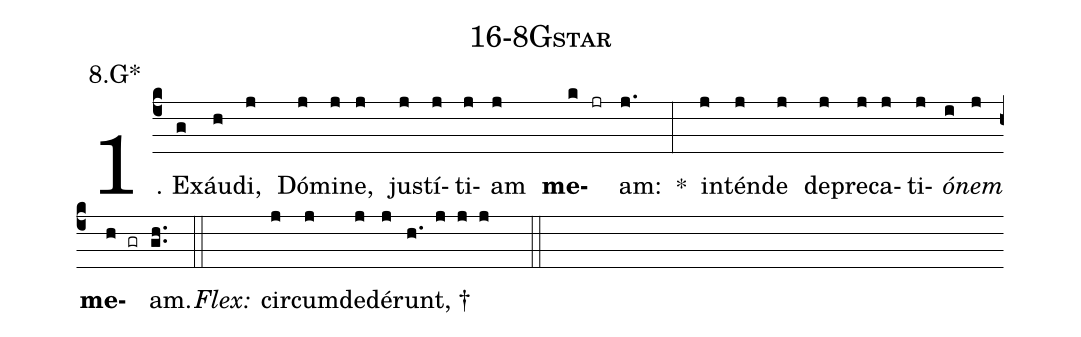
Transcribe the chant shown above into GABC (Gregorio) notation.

name: 16-8Gstar;
annotation: 8.G*;
%%
(c4)1. Ex(g)áu(h)di,(j) Dó(j)mi(j)ne,(j) jus(j)tí(j)ti(j)am(j) <b>me</b>(k jr)am:(j.) *(:) in(j)tén(j)de(j) de(j)pre(j)ca(j)ti(j)<i>ó</i>(i)<i>nem</i>(j) <b>me</b>(h gr)am.(gh..) (::)
<i>Flex:</i>()  cir(j)cum(j)de(j)dé(j)runt, †(h. j j j  ::)
